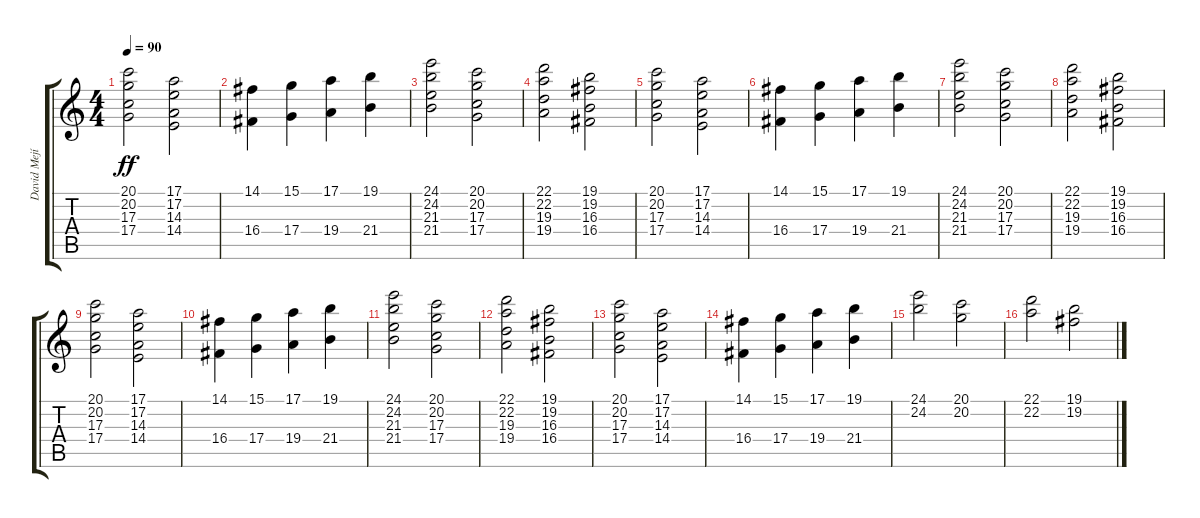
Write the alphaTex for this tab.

\track ("David Mejía" "David Mejí") {instrument stringensemble1}
\staff {score tabs}
\tuning (E4 B3 G3 D3 A2 E2) {hide}
\ts (4 4)
\tempo 90
\clef g2
\ks c
(20.1 20.2 17.3 17.4).2{dy ff} (17.1 17.2 14.3 14.4).2 |
(14.1 16.4).4 (15.1 17.4).4 (17.1 19.4).4 (19.1 21.4).4 |
(24.1 24.2 21.3 21.4).2 (20.1 20.2 17.3 17.4).2 |
(22.1 22.2 19.3 19.4).2 (19.1 19.2 16.3 16.4).2 |
(20.1 20.2 17.3 17.4).2 (17.1 17.2 14.3 14.4).2 |
(14.1 16.4).4 (15.1 17.4).4 (17.1 19.4).4 (19.1 21.4).4 |
(24.1 24.2 21.3 21.4).2 (20.1 20.2 17.3 17.4).2 |
(22.1 22.2 19.3 19.4).2 (19.1 19.2 16.3 16.4).2 |
(20.1 20.2 17.3 17.4).2 (17.1 17.2 14.3 14.4).2 |
(14.1 16.4).4 (15.1 17.4).4 (17.1 19.4).4 (19.1 21.4).4 |
(24.1 24.2 21.3 21.4).2 (20.1 20.2 17.3 17.4).2 |
(22.1 22.2 19.3 19.4).2 (19.1 19.2 16.3 16.4).2 |
(20.1 20.2 17.3 17.4).2 (17.1 17.2 14.3 14.4).2 |
(14.1 16.4).4 (15.1 17.4).4 (17.1 19.4).4 (19.1 21.4).4 |
(24.1 24.2).2 (20.1 20.2).2 |
(22.1 22.2).2 (19.1 19.2).2
